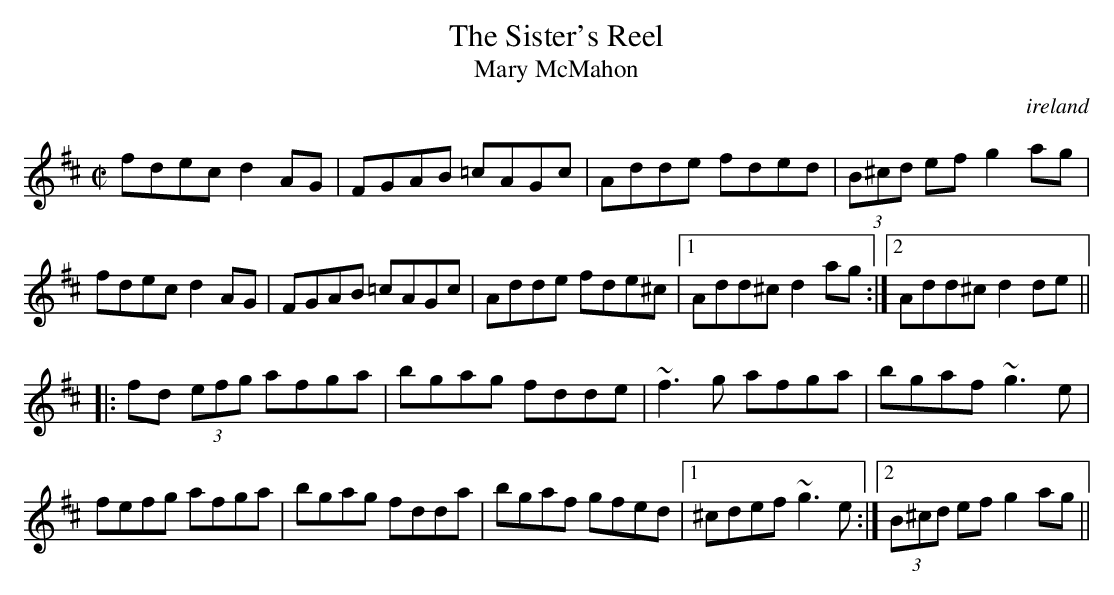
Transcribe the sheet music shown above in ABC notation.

X:1
T:Sister's Reel, The
T:Mary McMahon
O:ireland
M:C|
K:D
fdec d2AG|FGAB =cAGc|Adde fded|(3B^cd ef g2ag|
fdec d2AG|FGAB =cAGc|Adde fde^c|1 Add^c d2ag:|2 Add^c d2de||
|:fd (3efg afga|bgag fdde|~f3g afga|bgaf ~g3e|
fefg afga|bgag fdda|bgaf gfed|1 ^cdef ~g3e:|2 (3B^cd ef g2ag||
